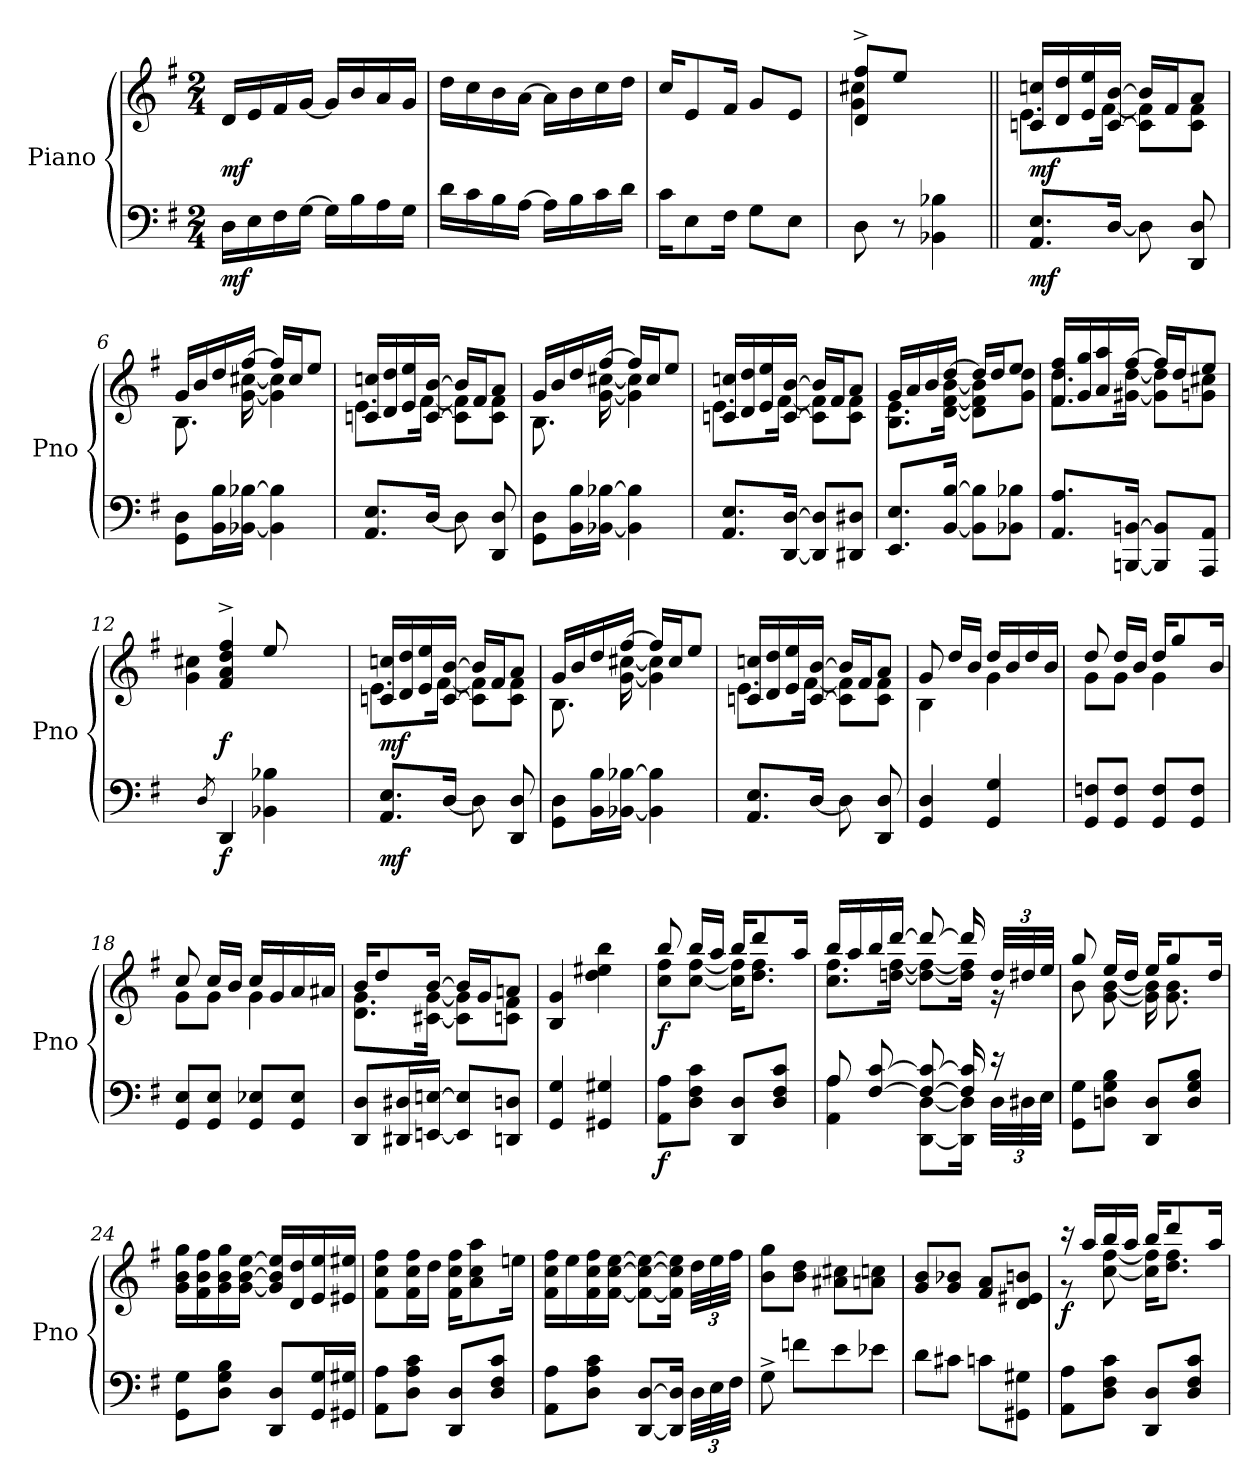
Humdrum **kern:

**kern	**dynam	**kern	**dynam
*part2	*part2	*part1	*part1
*staff2	*staff2	*staff1	*staff1
*I"Piano	*	*I"Piano	*
*I'Pno	*	*I'Pno	*
*clefF4	*	*clefG2	*
*k[f#]	*	*k[f#]	*
*M2/4	*	*M2/4	*
*MM73	*	*MM73	*
=1	=1	=1	=1
!	!LO:DY:b	!	!LO:DY:b
16D\LL	mf	16d/LL	mf
16E\	.	16e/	.
16F#\	.	16f#/	.
[16G\JJ	.	[16g/JJ	.
16G\LL]	.	16g/LL]	.
16B\	.	16b/	.
16A\	.	16a/	.
16G\JJ	.	16g/JJ	.
=2	=2	=2	=2
16d\LL	.	16dd\LL	.
16c\	.	16cc\	.
16B\	.	16b\	.
[16A\JJ	.	[16a\JJ	.
16A\LL]	.	16a\LL]	.
16B\	.	16b\	.
16c\	.	16cc\	.
16d\JJ	.	16dd\JJ	.
=3	=3	=3	=3
16c\KL	.	16cc/KL	.
8E\	.	8e/	.
16F#\Jk	.	16f#/Jk	.
8G\L	.	8g/L	.
8E\J	.	8e/J	.
=4	=4	=4	=4
*	*	*^	*
8D\	.	8d/^ 8ff#/^L	4g\ 4cc#X\	.
8r	.	8ee/J	.	.
4BB-X\ 4B-X\	.	4ryy	4ryy	.
=5||	=5||	=5||	=5||	=5||
!	!LO:DY:b	!	!	!LO:DY:b
8.AA/ 8.E/L	mf	16cn/ 16ccn/LL	8.e\L	mf
.	.	16d/ 16dd/	.	.
.	.	16e/ 16ee/	.	.
[16D/Jk	.	[16c/ [16b/JJ	[16f#\Jk	.
8D\]	.	16b/LL]	8c\] 8f#\]L	.
.	.	16f#/J	.	.
8DD/ 8D/	.	8a/J	8c\ 8f#\J	.
!!LO:LB:g=z	!!
=6	=6	=6	=6	=6
8GG\ 8D\L	.	16g/LL	8.B\	.
.	.	16b/	.	.
16BB\ 16B\L	.	16dd/	.	.
[16BB-X\ [16B-X\JJ	.	[16ff#/JJ	[16g\ [16cc#X\	.
4BB-\] 4B-\]	.	16ff#/LL]	4g\] 4cc#\]	.
.	.	16cc#/J	.	.
.	.	8ee/J	.	.
=7	=7	=7	=7	=7
8.AA/ 8.E/L	.	16cn/ 16ccn/LL	8.e\L	.
.	.	16d/ 16dd/	.	.
.	.	16e/ 16ee/	.	.
[16D/Jk	.	[16c/ [16b/JJ	[16f#\Jk	.
8D\]	.	16b/LL]	8c\] 8f#\]L	.
.	.	16f#/J	.	.
8DD/ 8D/	.	8a/J	8c\ 8f#\J	.
=8	=8	=8	=8	=8
8GG\ 8D\L	.	16g/LL	8.B\	.
.	.	16b/	.	.
16BB\ 16B\L	.	16dd/	.	.
[16BB-X\ [16B-X\JJ	.	[16ff#/JJ	[16g\ [16cc#X\	.
4BB-\] 4B-\]	.	16ff#/LL]	4g\] 4cc#\]	.
.	.	16cc#/J	.	.
.	.	8ee/J	.	.
=9	=9	=9	=9	=9
8.AA/ 8.E/L	.	16cn/ 16ccn/LL	8.e\L	.
.	.	16d/ 16dd/	.	.
.	.	16e/ 16ee/	.	.
[16DD/ [16D/Jk	.	[16c/ [16b/JJ	[16f#\Jk	.
8DD/] 8D/]L	.	16b/LL]	8c\] 8f#\]L	.
.	.	16f#/J	.	.
8DD#X/ 8D#X/J	.	8a/J	8c\ 8f#\J	.
=10	=10	=10	=10	=10
!	!	!	!	!LO:DY:b
8.EE/ 8.E/L	.	16g/LL	8.B\ 8.e\L	other-dynamics
.	.	16a/	.	.
.	.	16b/	.	.
[16BB/ [16B/Jk	.	[16dd/JJ	[16d\ [16f#\ [16b\Jk	.
8BB\] 8B\]L	.	16dd/LL]	8d\] 8f#\] 8b\]L	.
.	.	16dd/J	.	.
!	!LO:DY:b	!	!	!
8BB-X\ 8B-X\J	other-dynamics	8ee/J	8g\ 8dd\J	.
!!LO:LB:g=z	!!
=11	=11	=11	=11	=11
!	!	!	!	!LO:DY:b
8.AA/ 8.A/L	.	16f#/ 16ff#/LL	8.f#\ 8.dd\L	other-dynamics
.	.	16g/ 16gg/	.	.
.	.	16a/ 16aa/	.	.
[16BBBn/ [16BBn/Jk	.	[16ff#/JJ	[16g#X\ [16dd\Jk	.
8BBB/] 8BB/]L	.	16ff#/LL]	8g#\] 8dd\]L	.
.	.	16dd/J	.	.
!	!LO:DY:b	!	!	!
8AAA/ 8AA/J	other-dynamics	8ee/J	8gn\ 8cc#X\J	.
=12	=12	=12	=12	=12
8qD/	.	.	.	.
!	!LO:DY:b	!	!	!LO:DY:b
4DD/	f	4f#/^ 4a/^ 4dd/^ 4ff#/^	4g\ 4cc#X\	f
!	!	!	!	!LO:DY:b
4BB-X\ 4B-X\	.	8ee/	4ryy	other-dynamics
.	.	4ryy	.	.
8ryy	.	.	8ryy	.
=13	=13	=13	=13	=13
!	!LO:DY:b	!	!	!LO:DY:b
8.AA/ 8.E/L	mf	16cn/ 16ccn/LL	8.e\L	mf
.	.	16d/ 16dd/	.	.
.	.	16e/ 16ee/	.	.
[16D/Jk	.	[16c/ [16b/JJ	[16f#\Jk	.
8D\]	.	16b/LL]	8c\] 8f#\]L	.
.	.	16f#/J	.	.
8DD/ 8D/	.	8a/J	8c\ 8f#\J	.
=14	=14	=14	=14	=14
8GG\ 8D\L	.	16g/LL	8.B\	.
.	.	16b/	.	.
16BB\ 16B\L	.	16dd/	.	.
[16BB-X\ [16B-X\JJ	.	[16ff#/JJ	[16g\ [16cc#X\	.
4BB-\] 4B-\]	.	16ff#/LL]	4g\] 4cc#\]	.
.	.	16cc#/J	.	.
.	.	8ee/J	.	.
=15	=15	=15	=15	=15
8.AA/ 8.E/L	.	16cn/ 16ccn/LL	8.e\L	.
.	.	16d/ 16dd/	.	.
.	.	16e/ 16ee/	.	.
[16D/Jk	.	[16c/ [16b/JJ	[16f#\Jk	.
8D\]	.	16b/LL]	8c\] 8f#\]L	.
.	.	16f#/J	.	.
8DD/ 8D/	.	8a/J	8c\ 8f#\J	.
!!LO:LB:g=z	!!
=16	=16	=16	=16	=16
4GG/ 4D/	.	8g/	4B\	.
.	.	16dd/LL	.	.
.	.	16b/JJ	.	.
4GG/ 4G/	.	16dd/LL	4g\	.
.	.	16b/	.	.
.	.	16dd/	.	.
.	.	16b/JJ	.	.
=17	=17	=17	=17	=17
8GG/ 8Fn/L	.	8dd/	8g\L	.
8GG/ 8F/J	.	16dd/LL	8g\J	.
.	.	16b/JJ	.	.
8GG/ 8F/L	.	16dd/KL	4g\	.
.	.	8gg/	.	.
8GG/ 8F/J	.	.	.	.
.	.	16b/Jk	.	.
=18	=18	=18	=18	=18
8GG/ 8E/L	.	8cc/	8g\L	.
8GG/ 8E/J	.	16cc/LL	8g\J	.
.	.	16b/JJ	.	.
8GG/ 8E-X/L	.	16cc/LL	4g\	.
.	.	16g/	.	.
8GG/ 8E-/J	.	16a/	.	.
.	.	16a#X/JJ	.	.
=19	=19	=19	=19	=19
8DD/ 8D/L	.	16b/KL	8.d\ 8.g\L	.
.	.	8dd/	.	.
16DD#X/ 16D#X/L	.	.	.	.
[16EEn/ [16En/JJ	.	[16b/Jk	[16c#X\ [16g\Jk	.
8EE/] 8E/]L	.	16b/LL]	8c#\] 8g\]L	.
.	.	16g/J	.	.
8DDn/ 8Dn/J	.	8an/J	8cn\ 8f#\J	.
*	*	*v	*v	*
=20	=20	=20	=20
4GG/ 4G/	.	4B/ 4g/	.
4GG#X/ 4G#X/	.	4dd\ 4ee#X\ 4bb\	.
=21	=21	=21	=21
*	*	*^	*
!	!LO:DY:b	!	!	!LO:DY:b
8AA\ 8A\L	f	8bb/	8cc\ 8ff#\L	f
8D\ 8F#\ 8c\J	.	16bb/LL	[8cc\ [8ff#\J	.
.	.	16aa/JJ	.	.
8DD/ 8D/L	.	16bb/KL	16cc\] 16ff#\]KL	.
.	.	8ddd/	8.dd\ 8.ff#\J	.
8D/ 8F#/ 8c/J	.	.	.	.
.	.	16aa/Jk	.	.
!!LO:LB:g=z	!!
=22	=22	=22	=22	=22
*^	*	*	*	*
8A/	4AA\ 4A\	.	16bb/LL	8.cc\ 8.ff#\L	.
.	.	.	16aa/	.	.
[8F#/ [8c/	.	.	16bb/	.	.
.	.	.	[16ddd/JJ	[16ddn\ [16ff#\Jk	.
8F#/_ 8c/_	[8DD\ [8D\L	.	8ddd/_	8dd\_ 8ff#\_L	.
16F#/] 16c/]	16DD\] 16D\]Jk	.	16ddd/]	16dd\] 16ff#\]Jk	.
16r	48D\LLL	.	48dd/LLL	16r	.
.	48D#X\	.	48dd#X/	.	.
.	48E\JJJ	.	48ee/JJJ	.	.
*v	*v	*	*	*	*
=23	=23	=23	=23	=23
8GG\ 8G\L	.	8gg/	8b\	.
8Dn\ 8G\ 8B\J	.	16ee/LL	[8g\ [8b\	.
.	.	16dd/JJ	.	.
8DD/ 8D/L	.	16ee/KL	16g\] 16b\]	.
.	.	8gg/	8.g\ 8.b\	.
8D/ 8G/ 8B/J	.	.	.	.
.	.	16dd/Jk	.	.
*	*	*v	*v	*
=24	=24	=24	=24
8GG\ 8G\L	.	16g\ 16b\ 16gg\LL	.
.	.	16f#\ 16b\ 16ff#\	.
8D\ 8G\ 8B\J	.	16g\ 16b\ 16gg\	.
.	.	[16g\ [16b\ [16ee\JJ	.
8DD/ 8D/L	.	16g/] 16b/] 16ee/]LL	.
.	.	16d/ 16dd/	.
16GG/ 16G/L	.	16e/ 16ee/	.
16GG#X/ 16G#X/JJ	.	16e#X/ 16ee#X/JJ	.
=25	=25	=25	=25
8AA\ 8A\L	.	8f#\ 8cc\ 8ff#\L	.
8D\ 8A\ 8c\J	.	16f#\ 16cc\ 16ff#\L	.
.	.	16dd\JJ	.
8DD/ 8D/L	.	16f#\ 16cc\ 16ff#\KL	.
.	.	8a\ 8cc\ 8aa\	.
8D/ 8F#/ 8c/J	.	.	.
.	.	16een\Jk	.
!!LO:PB:g=z
=26	=26	=26	=26
8AA\ 8A\L	.	16f#\ 16cc\ 16ff#\LL	.
.	.	16ee\	.
8D\ 8A\ 8c\J	.	16f#\ 16cc\ 16ff#\	.
.	.	[16f#\ [16cc\ [16ee\JJ	.
[8DD/ [8D/L	.	8f#\_ 8cc\_ 8ee\_L	.
16DD/] 16D/]Jk	.	16f#\] 16cc\] 16ee\]Jk	.
48D\LLL	.	48dd\LLL	.
48E\	.	48ee\	.
48F#\JJJ	.	48ff#\JJJ	.
=27	=27	=27	=27
8G^\	.	8b\ 8gg\L	.
8fn\L	.	8b\ 8dd\J	.
8e\	.	8a#X\ 8cc#X\L	.
8e-X\J	.	8an\ 8ccn\J	.
=28	=28	=28	=28
8d\L	.	8g/ 8b/L	.
8c#X\J	.	8g/ 8b-X/J	.
8cn\L	.	8f#/ 8a/L	.
8GG#X\ 8G#X\J	.	8d/ 8e#X/ 8bn/J	.
=29	=29	=29	=29
*	*	*^	*
!	!	!	!	!LO:DY:b
8AA\ 8A\L	.	16r	8r	f
.	.	16aa/LL	.	.
8D\ 8F#\ 8c\J	.	16bb/	[8cc\ [8ff#\	.
.	.	16aa/JJ	.	.
8DD/ 8D/L	.	16bb/KL	16cc\] 16ff#\]KL	.
.	.	8ddd/	8.dd\ 8.ff#\J	.
8D/ 8F#/ 8c/J	.	.	.	.
.	.	16aa/Jk	.	.
*	*	*v	*v	*
=	=	=	=
*-	*-	*-	*-
